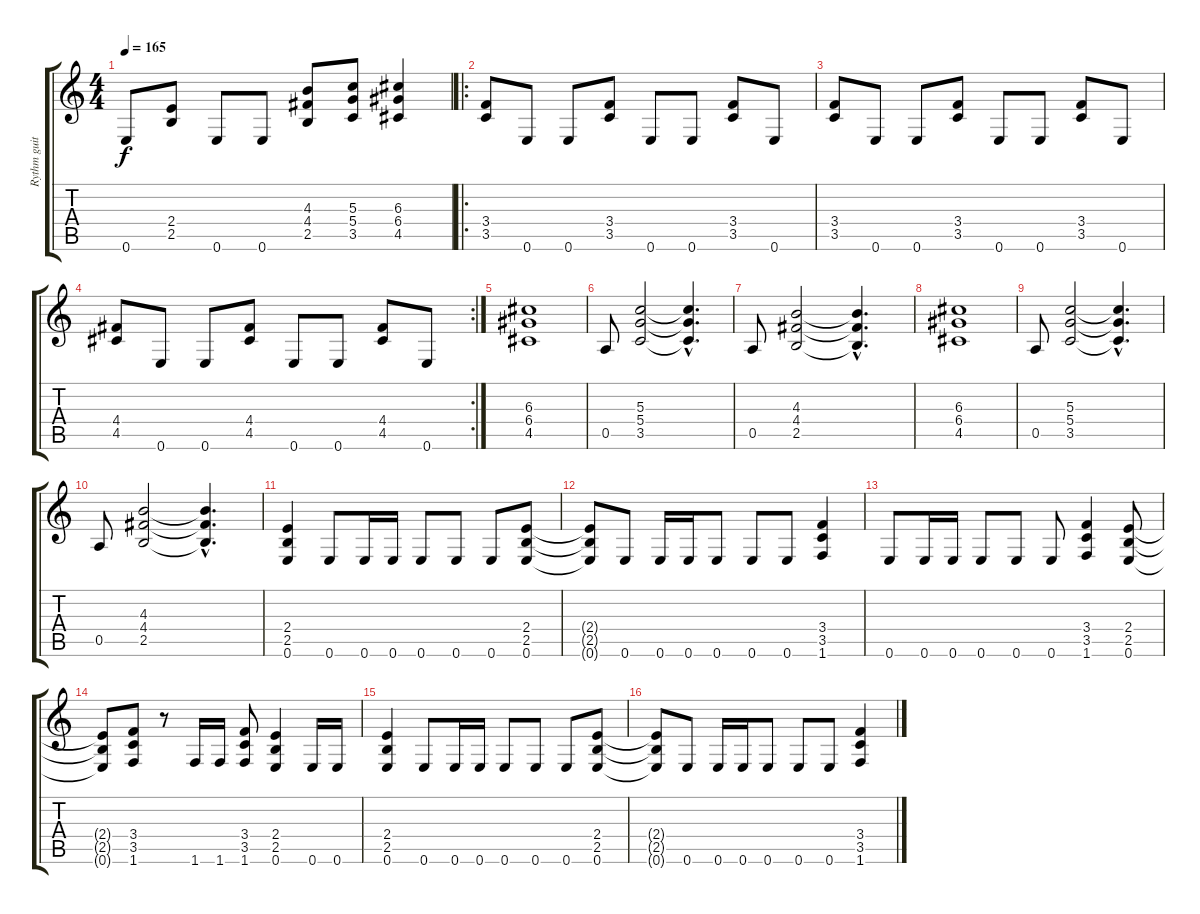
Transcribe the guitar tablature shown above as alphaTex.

\track ("Rythm guitar" "Rythm guit") {instrument distortionguitar}
\staff {score tabs}
\tuning (E4 B3 G3 D3 A2 E2) {hide}
\ts (4 4)
\tempo 165
\clef g2
\ks c
0.6.8{dy f} (2.4 2.5).8 0.6.8 0.6.8 (4.3 4.4 2.5).8 (5.3 5.4 3.5).8 (6.3 6.4 4.5).4 |
\ro
(3.4 3.5).8 0.6.8 0.6.8 (3.4 3.5).8 0.6.8 0.6.8 (3.4 3.5).8 0.6.8 |
(3.4 3.5).8 0.6.8 0.6.8 (3.4 3.5).8 0.6.8 0.6.8 (3.4 3.5).8 0.6.8 |
\rc 2
(4.4 4.5).8 0.6.8 0.6.8 (4.4 4.5).8 0.6.8 0.6.8 (4.4 4.5).8 0.6.8 |
(6.3 6.4 4.5).1 |
0.5.8 (5.3 5.4 3.5).2 (5.3{hac t} 5.4{hac t} 3.5{hac t}).4{d} |
0.5.8 (4.3 4.4 2.5).2 (4.3{hac t} 4.4{hac t} 2.5{hac t}).4{d} |
(6.3 6.4 4.5).1 |
0.5.8 (5.3 5.4 3.5).2 (5.3{hac t} 5.4{hac t} 3.5{hac t}).4{d} |
0.5.8 (4.3 4.4 2.5).2 (4.3{hac t} 4.4{hac t} 2.5{hac t}).4{d} |
(2.4 2.5 0.6).4 0.6.8 0.6.16 0.6.16 0.6.8 0.6.8 0.6.8 (2.4 2.5 0.6).8 |
(2.4{t} 2.5{t} 0.6{t}).8 0.6.8 0.6.16 0.6.16 0.6.8 0.6.8 0.6.8 (3.4 3.5 1.6).4 |
0.6.8 0.6.16 0.6.16 0.6.8 0.6.8 0.6.8 (3.4 3.5 1.6).4 (2.4 2.5 0.6).8 |
(2.4{t} 2.5{t} 0.6{t}).8 (3.4 3.5 1.6).8 r.8 1.6.16 1.6.16 (3.4 3.5 1.6).8 (2.4 2.5 0.6).4 0.6.16 0.6.16 |
(2.4 2.5 0.6).4 0.6.8 0.6.16 0.6.16 0.6.8 0.6.8 0.6.8 (2.4 2.5 0.6).8 |
(2.4{t} 2.5{t} 0.6{t}).8 0.6.8 0.6.16 0.6.16 0.6.8 0.6.8 0.6.8 (3.4 3.5 1.6).4
